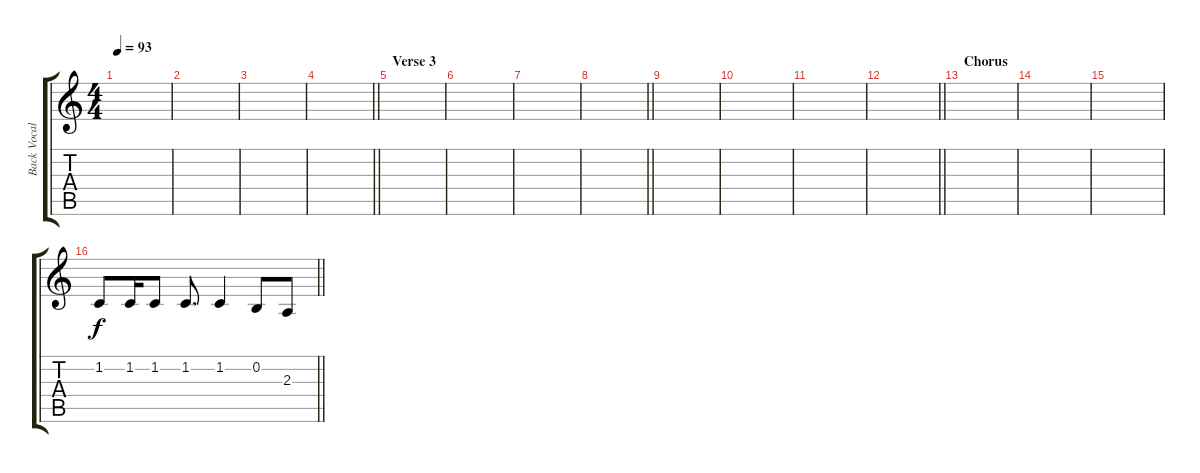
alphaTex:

\track ("Back Vocal" "Back Vocal") {instrument frenchhorn}
\staff {score tabs}
\tuning (E4 B3 G3 D3 A2 E2) {hide}
\ts (4 4)
\tempo 93
\clef g2
\ks c
|
|
|
\barLineRight lightlight
|
\section ("" "Verse 3")
|
|
|
\barLineRight lightlight
|
|
|
|
\barLineRight lightlight
|
\section ("" "Chorus")
|
|
|
\barLineRight lightlight
1.2.8 1.2.16 1.2.8 1.2.8{d} 1.2.4 0.2.8 2.3.8
